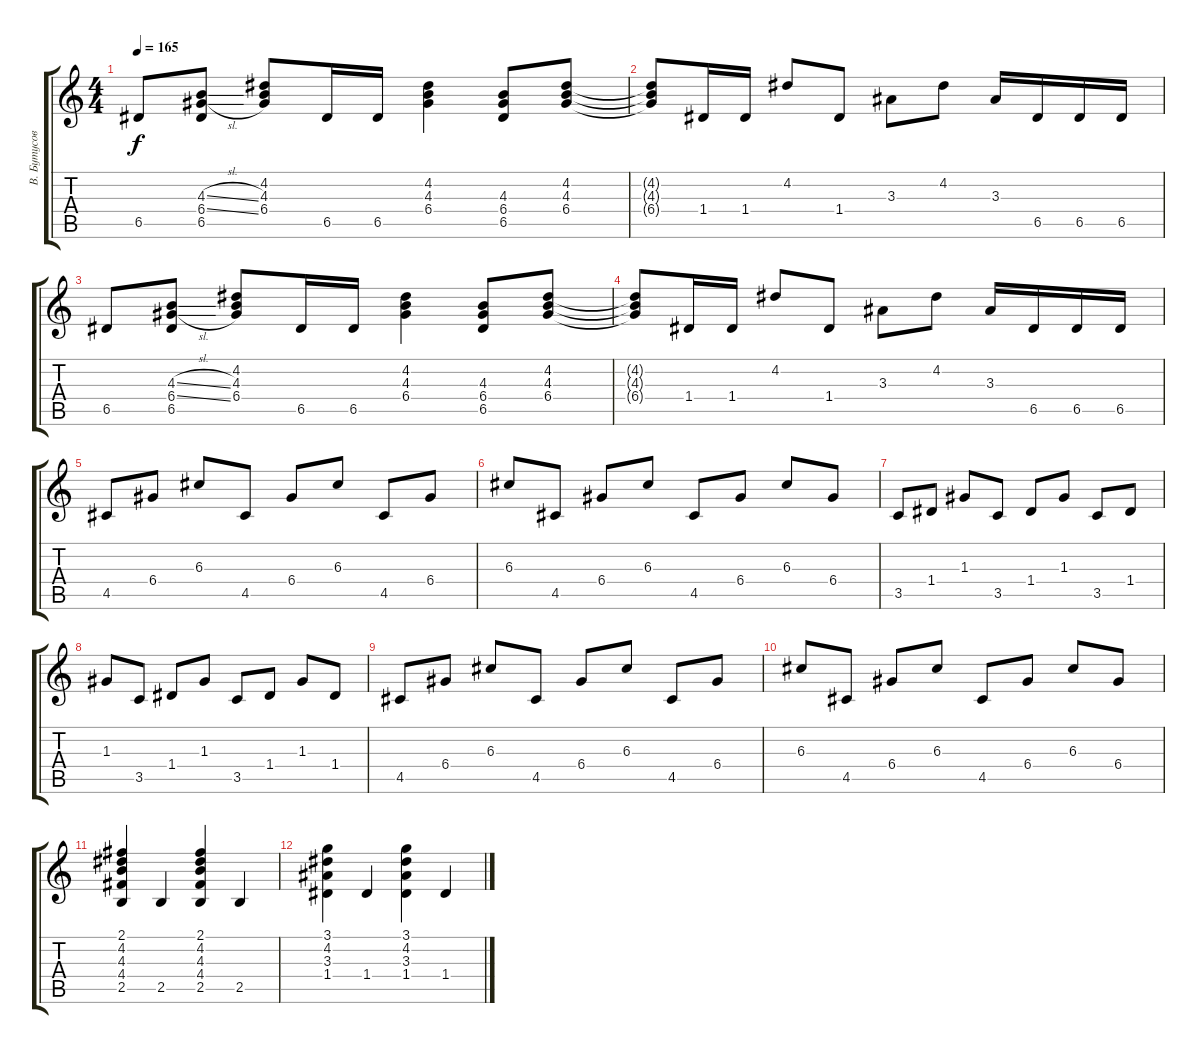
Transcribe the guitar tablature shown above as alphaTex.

\track ("В. Бутусов" "В. Бутусов") {instrument electricguitarclean}
\staff {score tabs}
\tuning (E4 B3 G3 D3 A2 E2) {hide}
\ts (4 4)
\tempo 165
\clef g2
\ks c
6.5.8{dy f} (4.3{sl} 6.4{sl} 6.5).8 (4.2 4.3 6.4).8 6.5.16 6.5.16 (4.2 4.3 6.4).4 (4.3 6.4 6.5).8 (4.2 4.3 6.4).8 |
(4.2{t} 4.3{t} 6.4{t}).8 1.4.16 1.4.16 4.2.8 1.4.8 3.3.8 4.2.8 3.3.16 6.5.16 6.5.16 6.5.16 |
6.5.8 (4.3{sl} 6.4{sl} 6.5).8 (4.2 4.3 6.4).8 6.5.16 6.5.16 (4.2 4.3 6.4).4 (4.3 6.4 6.5).8 (4.2 4.3 6.4).8 |
(4.2{t} 4.3{t} 6.4{t}).8 1.4.16 1.4.16 4.2.8 1.4.8 3.3.8 4.2.8 3.3.16 6.5.16 6.5.16 6.5.16 |
4.5.8 6.4.8 6.3.8 4.5.8 6.4.8 6.3.8 4.5.8 6.4.8 |
6.3.8 4.5.8 6.4.8 6.3.8 4.5.8 6.4.8 6.3.8 6.4.8 |
3.5.8 1.4.8 1.3.8 3.5.8 1.4.8 1.3.8 3.5.8 1.4.8 |
1.3.8 3.5.8 1.4.8 1.3.8 3.5.8 1.4.8 1.3.8 1.4.8 |
4.5.8 6.4.8 6.3.8 4.5.8 6.4.8 6.3.8 4.5.8 6.4.8 |
6.3.8 4.5.8 6.4.8 6.3.8 4.5.8 6.4.8 6.3.8 6.4.8 |
(2.1 4.2 4.3 4.4 2.5).4 2.5.4 (2.1 4.2 4.3 4.4 2.5).4 2.5.4 |
(3.1 4.2 3.3 1.4).4 1.4.4 (3.1 4.2 3.3 1.4).4 1.4.4
